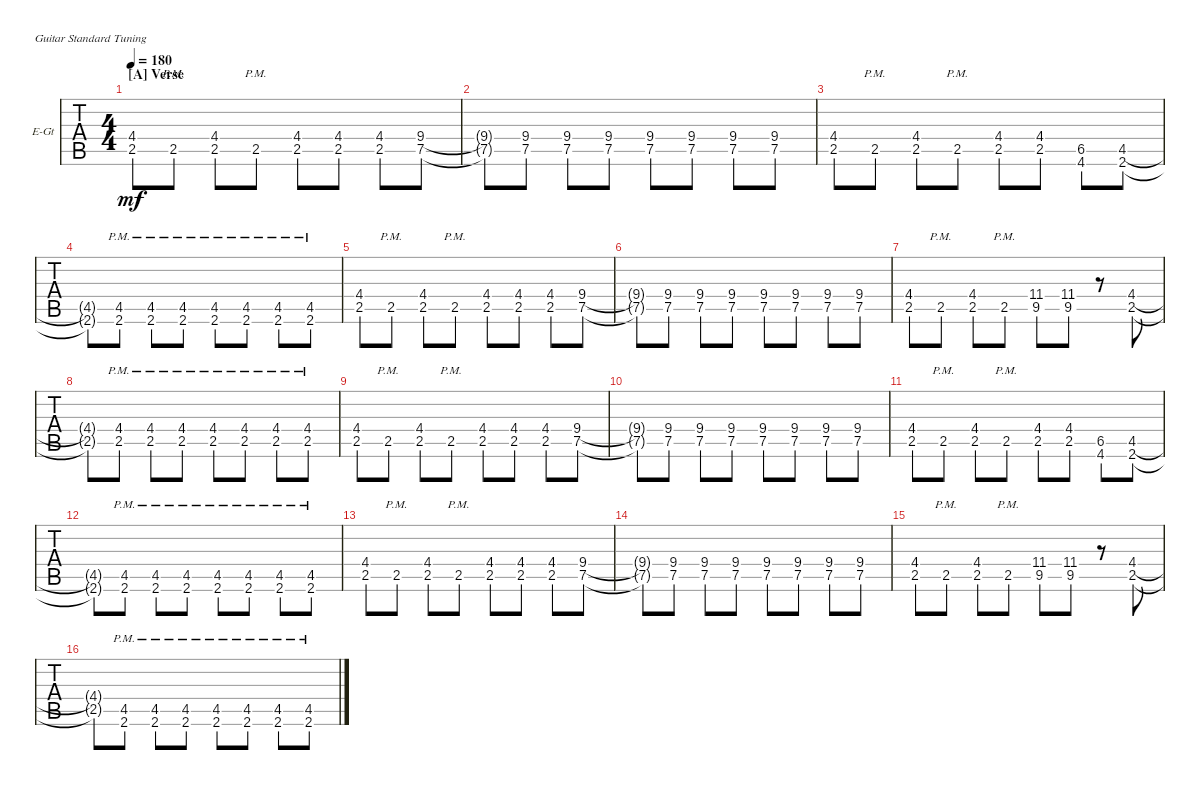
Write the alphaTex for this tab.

\defaultSystemsLayout 4
\bracketExtendMode groupsimilarinstruments
\firstSystemTrackNameOrientation horizontal
\otherSystemsTrackNameOrientation horizontal
\track ("Matthew" "E-Gt") {instrument distortionguitar}
\staff {tabs}
\tuning (E4 B3 G3 D3 A2 E2)
\ts (4 4)
\section ("A" "Verse")
\tempo 180
\clef g2
\ks c
(2.5 4.4).8{dy mf} 2.5{pm}.8 (2.5 4.4).8 2.5{pm}.8 (2.5 4.4).8 (2.5 4.4).8 (2.5 4.4).8 (7.5 9.4).8 |
(7.5{t} 9.4{t}).8 (7.5 9.4).8 (7.5 9.4).8 (7.5 9.4).8 (7.5 9.4).8 (7.5 9.4).8 (7.5 9.4).8 (7.5 9.4).8 |
(2.5 4.4).8 2.5{pm}.8 (2.5 4.4).8 2.5{pm}.8 (2.5 4.4).8 (2.5 4.4).8 (6.5 4.6).8 (4.5 2.6).8 |
(4.5{t} 2.6{t}).8 (4.5{pm} 2.6{pm}).8 (4.5{pm} 2.6{pm}).8 (4.5{pm} 2.6{pm}).8 (4.5{pm} 2.6{pm}).8 (4.5{pm} 2.6{pm}).8 (4.5{pm} 2.6{pm}).8 (4.5{pm} 2.6{pm}).8 |
(2.5 4.4).8 2.5{pm}.8 (2.5 4.4).8 2.5{pm}.8 (2.5 4.4).8 (2.5 4.4).8 (2.5 4.4).8 (7.5 9.4).8 |
(7.5{t} 9.4{t}).8 (7.5 9.4).8 (7.5 9.4).8 (7.5 9.4).8 (7.5 9.4).8 (7.5 9.4).8 (7.5 9.4).8 (7.5 9.4).8 |
(2.5 4.4).8 2.5{pm}.8 (2.5 4.4).8 2.5{pm}.8 (9.5 11.4).8 (9.5 11.4).8 r.8 (2.5 4.4).8 |
(2.5{t} 4.4{t}).8 (2.5{pm} 4.4{pm}).8 (2.5{pm} 4.4{pm}).8 (2.5{pm} 4.4{pm}).8 (2.5{pm} 4.4{pm}).8 (2.5{pm} 4.4{pm}).8 (2.5{pm} 4.4{pm}).8 (2.5{pm} 4.4{pm}).8 |
(2.5 4.4).8 2.5{pm}.8 (2.5 4.4).8 2.5{pm}.8 (2.5 4.4).8 (2.5 4.4).8 (2.5 4.4).8 (7.5 9.4).8 |
(7.5{t} 9.4{t}).8 (7.5 9.4).8 (7.5 9.4).8 (7.5 9.4).8 (7.5 9.4).8 (7.5 9.4).8 (7.5 9.4).8 (7.5 9.4).8 |
(2.5 4.4).8 2.5{pm}.8 (2.5 4.4).8 2.5{pm}.8 (2.5 4.4).8 (2.5 4.4).8 (6.5 4.6).8 (4.5 2.6).8 |
(4.5{t} 2.6{t}).8 (4.5{pm} 2.6{pm}).8 (4.5{pm} 2.6{pm}).8 (4.5{pm} 2.6{pm}).8 (4.5{pm} 2.6{pm}).8 (4.5{pm} 2.6{pm}).8 (4.5{pm} 2.6{pm}).8 (4.5{pm} 2.6{pm}).8 |
(2.5 4.4).8 2.5{pm}.8 (2.5 4.4).8 2.5{pm}.8 (2.5 4.4).8 (2.5 4.4).8 (2.5 4.4).8 (7.5 9.4).8 |
(7.5{t} 9.4{t}).8 (7.5 9.4).8 (7.5 9.4).8 (7.5 9.4).8 (7.5 9.4).8 (7.5 9.4).8 (7.5 9.4).8 (7.5 9.4).8 |
(2.5 4.4).8 2.5{pm}.8 (2.5 4.4).8 2.5{pm}.8 (9.5 11.4).8 (9.5 11.4).8 r.8 (2.5 4.4).8 |
(2.5{t} 4.4{t}).8 (2.6{pm} 4.5{pm}).8 (2.6{pm} 4.5{pm}).8 (2.6{pm} 4.5{pm}).8 (2.6{pm} 4.5{pm}).8 (2.6{pm} 4.5{pm}).8 (2.6{pm} 4.5{pm}).8 (2.6{pm} 4.5{pm}).8
